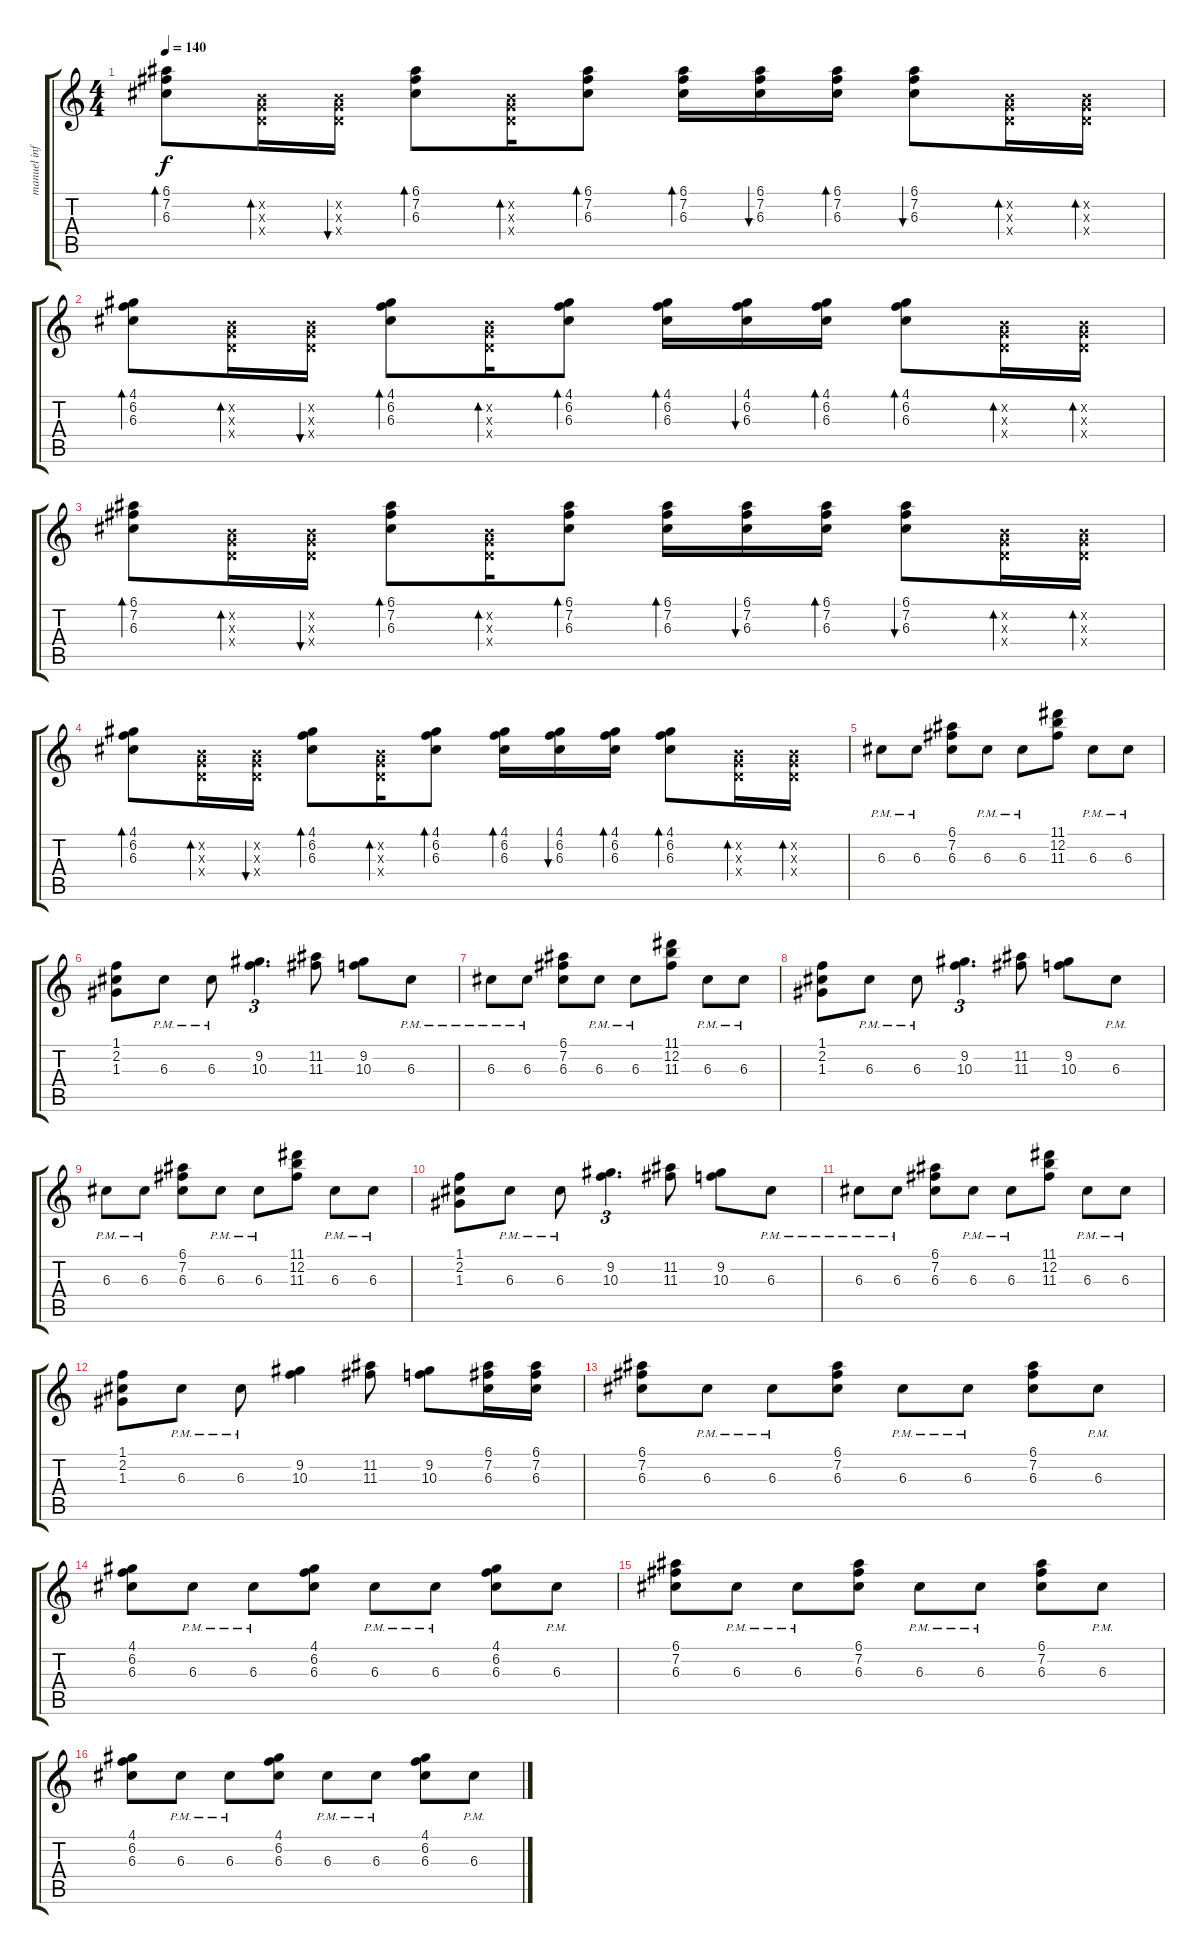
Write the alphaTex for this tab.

\track ("manuel infante" "manuel inf") {instrument overdrivenguitar}
\staff {score tabs}
\tuning (E4 B3 G3 D3 A2 E2) {hide}
\ts (4 4)
\tempo 140
\clef g2
\ks c
(6.1 7.2 6.3).8{bd 60 dy f instrument overdrivenguitar} (0.2{x} 0.3{x} 0.4{x}).16{bd 60} (0.2{x} 0.3{x} 0.4{x}).16{bu 60} (6.1 7.2 6.3).8{bd 60} (0.2{x} 0.3{x} 0.4{x}).16{bd 60} (6.1 7.2 6.3).8{bd 60} (6.1 7.2 6.3).16{bd 60} (6.1 7.2 6.3).16{bu 60} (6.1 7.2 6.3).16{bd 60} (6.1 7.2 6.3).8{bu 60} (0.2{x} 0.3{x} 0.4{x}).16{bd 60} (0.2{x} 0.3{x} 0.4{x}).16{bd 60} |
(4.1 6.2 6.3).8{bd 60} (0.2{x} 0.3{x} 0.4{x}).16{bd 60} (0.2{x} 0.3{x} 0.4{x}).16{bu 60} (4.1 6.2 6.3).8{bd 60} (0.2{x} 0.3{x} 0.4{x}).16{bd 60} (4.1 6.2 6.3).8{bd 60} (4.1 6.2 6.3).16{bd 60} (4.1 6.2 6.3).16{bu 60} (4.1 6.2 6.3).16{bd 60} (4.1 6.2 6.3).8{bd 60} (0.2{x} 0.3{x} 0.4{x}).16{bd 60} (0.2{x} 0.3{x} 0.4{x}).16{bd 60} |
(6.1 7.2 6.3).8{bd 60} (0.2{x} 0.3{x} 0.4{x}).16{bd 60} (0.2{x} 0.3{x} 0.4{x}).16{bu 60} (6.1 7.2 6.3).8{bd 60} (0.2{x} 0.3{x} 0.4{x}).16{bd 60} (6.1 7.2 6.3).8{bd 60} (6.1 7.2 6.3).16{bd 60} (6.1 7.2 6.3).16{bu 60} (6.1 7.2 6.3).16{bd 60} (6.1 7.2 6.3).8{bu 60} (0.2{x} 0.3{x} 0.4{x}).16{bd 60} (0.2{x} 0.3{x} 0.4{x}).16{bd 60} |
(4.1 6.2 6.3).8{bd 60} (0.2{x} 0.3{x} 0.4{x}).16{bd 60} (0.2{x} 0.3{x} 0.4{x}).16{bu 60} (4.1 6.2 6.3).8{bd 60} (0.2{x} 0.3{x} 0.4{x}).16{bd 60} (4.1 6.2 6.3).8{bd 60} (4.1 6.2 6.3).16{bd 60} (4.1 6.2 6.3).16{bu 60} (4.1 6.2 6.3).16{bd 60} (4.1 6.2 6.3).8{bd 60} (0.2{x} 0.3{x} 0.4{x}).16{bd 60} (0.2{x} 0.3{x} 0.4{x}).16{bd 60} |
6.3{pm}.8 6.3{pm}.8 (6.1 7.2 6.3).8 6.3{pm}.8 6.3{pm}.8 (11.1 12.2 11.3).8 6.3{pm}.8 6.3{pm}.8 |
(1.1 2.2 1.3).8 6.3{pm}.8 6.3{pm}.8 (9.2 10.3).4{d tu (3 2)} (11.2 11.3).8 (9.2 10.3).8 6.3{pm}.8 |
6.3{pm}.8 6.3{pm}.8 (6.1 7.2 6.3).8 6.3{pm}.8 6.3{pm}.8 (11.1 12.2 11.3).8 6.3{pm}.8 6.3{pm}.8 |
(1.1 2.2 1.3).8 6.3{pm}.8 6.3{pm}.8 (9.2 10.3).4{d tu (3 2)} (11.2 11.3).8 (9.2 10.3).8 6.3{pm}.8 |
6.3{pm}.8 6.3{pm}.8 (6.1 7.2 6.3).8 6.3{pm}.8 6.3{pm}.8 (11.1 12.2 11.3).8 6.3{pm}.8 6.3{pm}.8 |
(1.1 2.2 1.3).8 6.3{pm}.8 6.3{pm}.8 (9.2 10.3).4{d tu (3 2)} (11.2 11.3).8 (9.2 10.3).8 6.3{pm}.8 |
6.3{pm}.8 6.3{pm}.8 (6.1 7.2 6.3).8 6.3{pm}.8 6.3{pm}.8 (11.1 12.2 11.3).8 6.3{pm}.8 6.3{pm}.8 |
(1.1 2.2 1.3).8 6.3{pm}.8 6.3{pm}.8 (9.2 10.3).4 (11.2 11.3).8 (9.2 10.3).8 (6.1 7.2 6.3).16 (6.1 7.2 6.3).16 |
(6.1 7.2 6.3).8 6.3{pm}.8 6.3{pm}.8 (6.1 7.2 6.3).8 6.3{pm}.8 6.3{pm}.8 (6.1 7.2 6.3).8 6.3{pm}.8 |
(4.1 6.2 6.3).8 6.3{pm}.8 6.3{pm}.8 (4.1 6.2 6.3).8 6.3{pm}.8 6.3{pm}.8 (4.1 6.2 6.3).8 6.3{pm}.8 |
(6.1 7.2 6.3).8 6.3{pm}.8 6.3{pm}.8 (6.1 7.2 6.3).8 6.3{pm}.8 6.3{pm}.8 (6.1 7.2 6.3).8 6.3{pm}.8 |
(4.1 6.2 6.3).8 6.3{pm}.8 6.3{pm}.8 (4.1 6.2 6.3).8 6.3{pm}.8 6.3{pm}.8 (4.1 6.2 6.3).8 6.3{pm}.8
